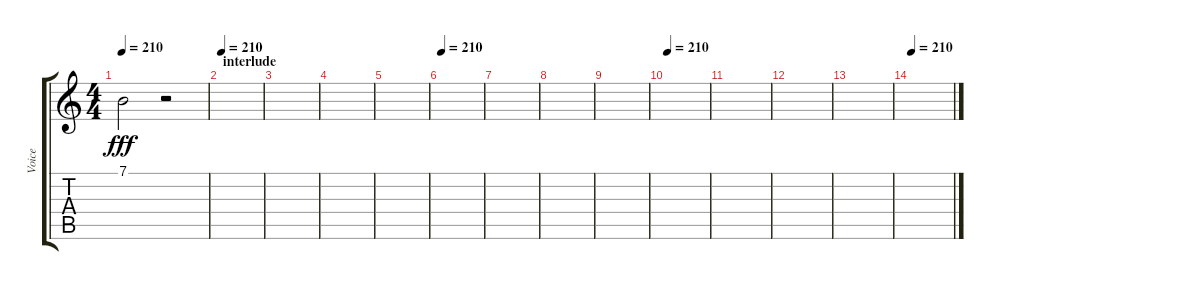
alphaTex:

\track ("Voice" "Voice") {instrument choiraahs}
\staff {score tabs}
\tuning (E4 B3 G3 D3 A2 E2) {hide}
\ts (4 4)
\tempo 210
\clef g2
\ks c
7.1.2{dy fff} r.2 |
\section ("" "interlude")
\tempo 210
|
|
|
|
\tempo 210
|
|
|
|
\tempo 210
|
|
|
|
\tempo 210
